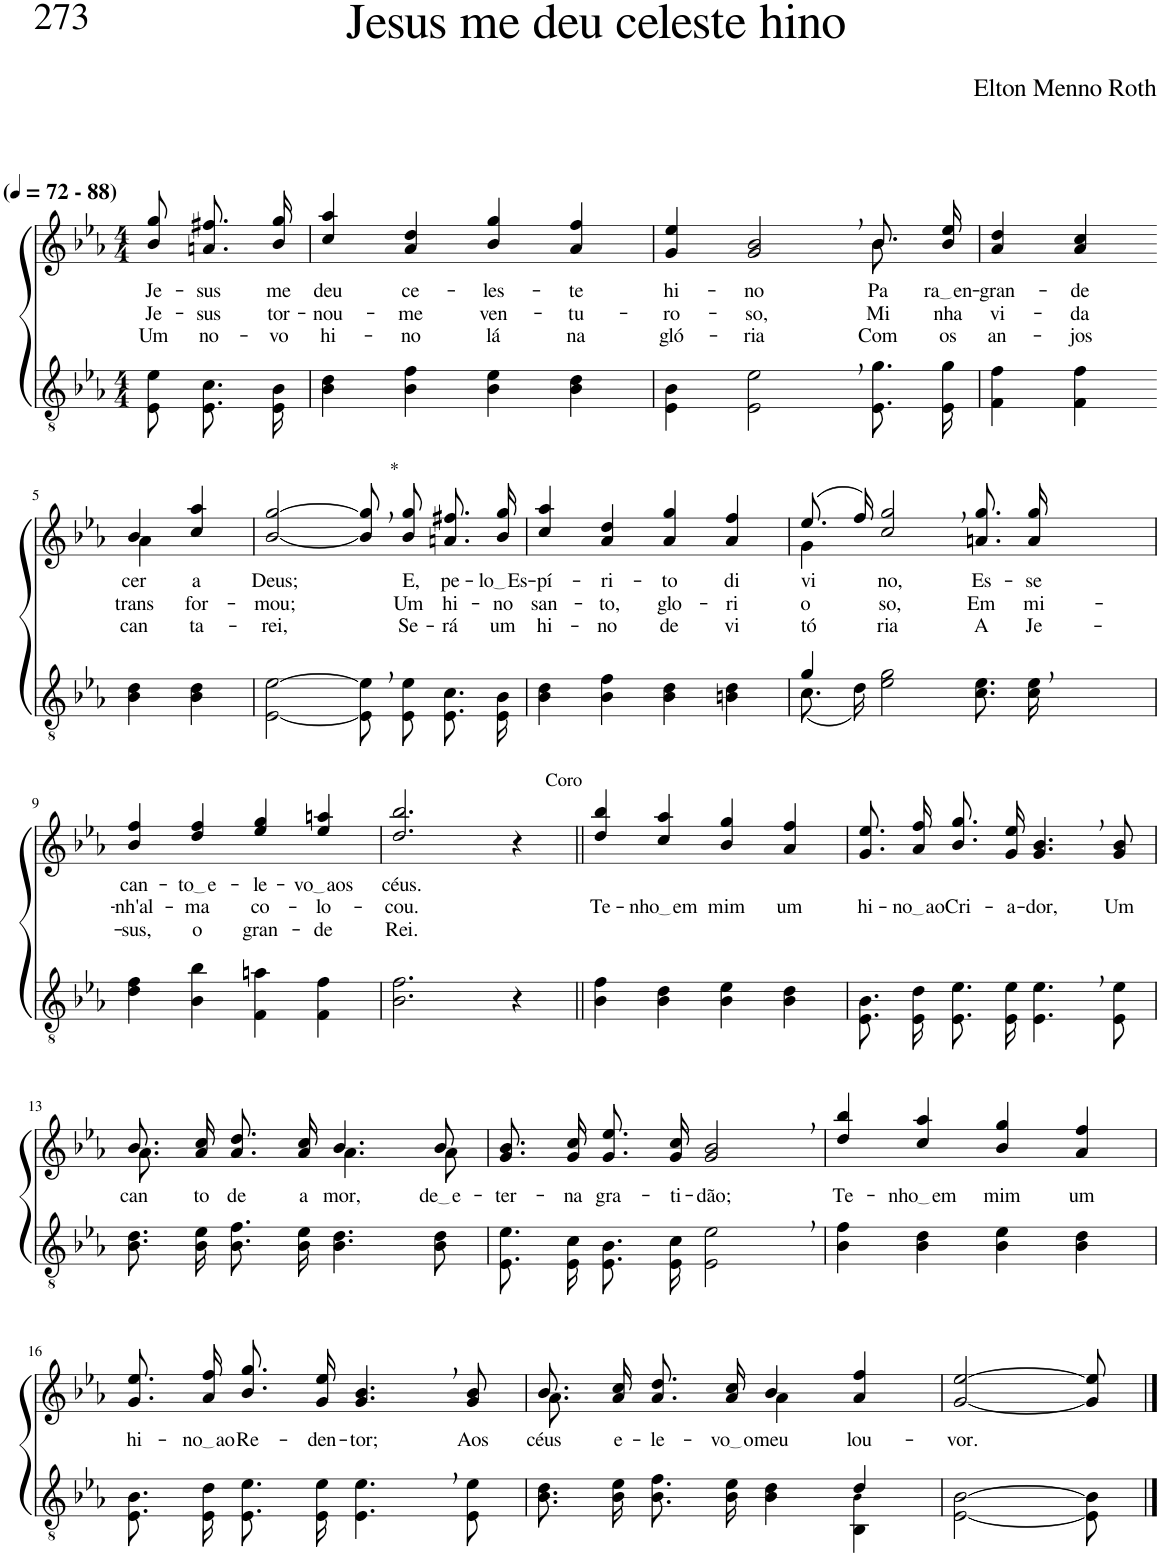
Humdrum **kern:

**kern	**kern	**text	**text	**text
*part2	*part1	*part1	*part1	*part1
*staff2	*staff1	*staff1	*staff1	*staff1
*I"Parte III e IV	*I"Parte I e II	*	*	*
*clefGv2	*clefG2	*	*	*
*Trd4c7	*Trd4c7	*	*	*
*k[b-e-a-]	*k[b-e-a-]	*	*	*
*M4/4	*M4/4	*	*	*
*MM72	*MM72	*	*	*
=1	=1	=1	=1	=1
!	!LO:TX:a:B:t=(	!	!	!
!	!LO:TX:a:B:t=- 88)	!	!	!
!	!	!LO:LY:b	!LO:LY:b	!LO:LY:b
8E-\ 8e-\	8b-/ 8gg/	Je-	Je-	Um
!	!	!LO:LY:b	!LO:LY:b	!LO:LY:b
8.E-/ 8.c/L	8.an\ 8.ff#X\L	-sus	-sus	no-
!	!	!LO:LY:b	!LO:LY:b	!LO:LY:b
16E-/ 16B-/Jk	16b-\ 16gg\Jk	me	tor-	-vo
=2	=2	=2	=2	=2
!	!	!LO:LY:b	!LO:LY:b	!LO:LY:b
4B-\ 4d\	4cc/ 4aa-/	deu	-nou-	hi-
!	!	!LO:LY:b	!LO:LY:b	!LO:LY:b
4B-\ 4f\	4a-/ 4dd/	ce-	-me	-no
!	!	!LO:LY:b	!LO:LY:b	!LO:LY:b
4B-\ 4e-\	4b-/ 4gg/	-les-	ven-	lá
!	!	!LO:LY:b	!LO:LY:b	!LO:LY:b
4B-\ 4d\	4a-/ 4ff/	-te	-tu-	na
=3	=3	=3	=3	=3
!	!	!LO:LY:b	!LO:LY:b	!LO:LY:b
*	*^	*	*	*
4E-\ 4B-\	4g/ 4ee-/	2.ryy	hi-	-ro-	gló-
!	!	!	!LO:LY:b	!LO:LY:b	!LO:LY:b
2E-\, 2e-\,	2g/, 2b-/,	.	-no	-so,	-ria
!	!	!	!LO:LY:b	!LO:LY:b	!LO:LY:b
8.E-\ 8.g\L	8.b-\L	8.b-\	Pa-	Mi-	Com
!	!	!	!LO:LY:b	!LO:LY:b	!LO:LY:b
16E-\ 16g\Jk	16b-\ 16ee-\Jk	16ryy	ra en	-nha	os
=4	=4	=4	=4	=4	=4
!	!	!	!LO:LY:b	!LO:LY:b	!LO:LY:b
*	*v	*v	*	*	*
4F\ 4f\	4a-/ 4dd/	-gran-	vi-	an-
!	!	!LO:LY:b	!LO:LY:b	!LO:LY:b
4F\ 4f\	4a-/ 4cc/	-de-	-da	-jos
!!LO:LB:g=z
=5-	=5-	=5-	=5-	=5-
*	*^	*	*	*
!	!	!	!LO:LY:b	!LO:LY:b	!LO:LY:b
4B-\ 4d\	4b-/	4a-\	-cer	trans-	can-
!	!	!	!LO:LY:b	!LO:LY:b	!LO:LY:b
4B-\ 4d\	4cc/ 4aa-/	4ryy	a	-for-	ta-
=6	=6	=6	=6	=6	=6
!	!	!	!LO:LY:b	!LO:LY:b	!LO:LY:b
*	*v	*v	*	*	*
[2E-\ [2e-\	[2b-/ [2gg/	Deus;	-mou;	-rei,
!	!LO:TX:a:t=*	!	!	!
8E-],/ 8e-],/L	8b-],\ 8gg],\L	.	.	.
!	!	!LO:LY:b	!LO:LY:b	!LO:LY:b
8E-/ 8e-/J	8b-\ 8gg\J	E,	Um	Se-
!	!	!LO:LY:b	!LO:LY:b	!LO:LY:b
8.E-/ 8.c/L	8.an\ 8.ff#X\L	pe-	hi-	-rá
!	!	!LO:LY:b	!LO:LY:b	!LO:LY:b
16E-/ 16B-/Jk	16b-\ 16gg\Jk	lo Es	-no	um
=7	=7	=7	=7	=7
!	!	!LO:LY:b	!LO:LY:b	!LO:LY:b
4B-\ 4d\	4cc/ 4aa-/	-pí-	san-	hi-
!	!	!LO:LY:b	!LO:LY:b	!LO:LY:b
4B-\ 4f\	4a-/ 4dd/	-ri-	-to,	-no
!	!	!LO:LY:b	!LO:LY:b	!LO:LY:b
4B-\ 4d\	4a-/ 4gg/	-to	glo-	de
!	!	!LO:LY:b	!LO:LY:b	!LO:LY:b
4Bn\ 4d\	4a-/ 4ff/	di-	-ri-	vi-
=8	=8	=8	=8	=8
*^	*^	*	*	*
!	!	!	!	!LO:LY:b	!LO:LY:b	!LO:LY:b
4g/	(8.c\L	(8.ee-/L	4g\	-vi-	o-	-tó-
.	16d\Jk)	16ff/Jk)	.	.	.	.
!	!	!	!	!LO:LY:b	!LO:LY:b	!LO:LY:b
2.ryy	2e-\ 2g\	2cc/, 2gg/,	2.ryy	-no,	-so,	-ria
!	!	!	!	!LO:LY:b	!LO:LY:b	!LO:LY:b
.	8.c\ 8.e-\L	8.an\ 8.gg\L	.	Es-	Em	A
!	!	!	!	!LO:LY:b	!LO:LY:b	!LO:LY:b
.	16c\ 16e-\Jk	16a\ 16gg\Jk	.	-se	mi-	Je-
*	*	*v	*v	*	*	*
!!LO:LB:g=z
=9	=9	=9	=9	=9	=9
!	!	!	!LO:LY:b	!LO:LY:b	!LO:LY:b
*v	*v	*	*	*	*
4d\ 4f\	4b-/ 4ff/	can-	-nh'al-	-sus,
!	!	!LO:LY:b	!LO:LY:b	!LO:LY:b
4B-\ 4b-\	4dd/ 4ff/	to e	-ma	o
!	!	!LO:LY:b	!LO:LY:b	!LO:LY:b
4F\ 4an\	4ee-/ 4gg/	-le-	co-	gran-
!	!	!LO:LY:b	!LO:LY:b	!LO:LY:b
4F\ 4f\	4ee-/ 4aan/	vo aos	-lo-	-de
=10	=10	=10	=10	=10
!	!	!LO:LY:b	!LO:LY:b	!LO:LY:b
2.B-\ 2.f\	2.dd/ 2.bb-/	céus.	-cou.	Rei.
!	!LO:TX:a:t=Coro	!	!	!
4r	4r	.	.	.
=11||	=11||	=11||	=11||	=11||
!	!	!	!LO:LY:b	!
4B-\ 4f\	4dd/ 4bb-/	.	Te-	.
!	!	!	!LO:LY:b	!
4B-\ 4d\	4cc/ 4aa-/	.	nho em	.
!	!	!	!LO:LY:b	!
4B-\ 4e-\	4b-/ 4gg/	.	mim	.
!	!	!	!LO:LY:b	!
4B-\ 4d\	4a-/ 4ff/	.	um	.
=12	=12	=12	=12	=12
!	!	!	!LO:LY:b	!
8.E-/ 8.B-/L	8.g\ 8.ee-\L	.	hi-	.
!	!	!	!LO:LY:b	!
16E-/ 16d/Jk	16a-\ 16ff\Jk	.	no ao	.
!	!	!	!LO:LY:b	!
8.E-/ 8.e-/L	8.b-\ 8.gg\L	.	Cri-	.
!	!	!	!LO:LY:b	!
16E-/ 16e-/Jk	16g\ 16ee-\Jk	.	-a-	.
!	!	!	!LO:LY:b	!
4.E-\, 4.e-\,	4.g/, 4.b-/,	.	-dor,	.
!	!	!	!LO:LY:b	!
8E-\ 8e-\	8g/ 8b-/	.	Um	.
!!LO:LB:g=z
=13	=13	=13	=13	=13
*	*^	*	*	*
!	!	!	!LO:LY:b	!	!
8.B-\ 8.d\L	8.b-\L	8.a-\	can-	.	.
!	!	!	!LO:LY:b	!	!
16B-\ 16e-\Jk	16a-\ 16cc\Jk	16ryy	-to	.	.
!	!	!	!LO:LY:b	!	!
*	*v	*v	*	*	*
8.B-\ 8.f\L	8.a-\ 8.dd\L	de	.	.
!	!	!LO:LY:b	!	!
16B-\ 16e-\Jk	16a-\ 16cc\Jk	a	.	.
*	*^	*	*	*
!	!	!	!LO:LY:b	!	!
4.B-\ 4.d\	4.b-/	4.a-\	mor,	.	.
!	!	!	!LO:LY:b	!	!
8B-\ 8d\	8b-/	8a-\	de e	.	.
=14	=14	=14	=14	=14	=14
!	!	!	!LO:LY:b	!	!
*	*v	*v	*	*	*
8.E-/ 8.e-/L	8.g/ 8.b-/L	-ter-	.	.
!	!	!LO:LY:b	!	!
16E-/ 16c/Jk	16g/ 16cc/Jk	-na	.	.
!	!	!LO:LY:b	!	!
8.E-/ 8.B-/L	8.g/ 8.ee-/L	gra-	.	.
!	!	!LO:LY:b	!	!
16E-/ 16c/Jk	16g/ 16cc/Jk	-ti-	.	.
!	!	!LO:LY:b	!	!
2E-\, 2e-\,	2g/, 2b-/,	-dão;	.	.
=15	=15	=15	=15	=15
!	!	!LO:LY:b	!	!
4B-\ 4f\	4dd/ 4bb-/	Te-	.	.
!	!	!LO:LY:b	!	!
4B-\ 4d\	4cc/ 4aa-/	nho em	.	.
!	!	!LO:LY:b	!	!
4B-\ 4e-\	4b-/ 4gg/	mim	.	.
!	!	!LO:LY:b	!	!
4B-\ 4d\	4a-/ 4ff/	um	.	.
!!LO:LB:g=z
=16	=16	=16	=16	=16
!	!	!LO:LY:b	!	!
8.E-/ 8.B-/L	8.g\ 8.ee-\L	hi-	.	.
!	!	!LO:LY:b	!	!
16E-/ 16d/Jk	16a-\ 16ff\Jk	no ao	.	.
!	!	!LO:LY:b	!	!
8.E-/ 8.e-/L	8.b-\ 8.gg\L	Re-	.	.
!	!	!LO:LY:b	!	!
16E-/ 16e-/Jk	16g\ 16ee-\Jk	-den-	.	.
!	!	!LO:LY:b	!	!
4.E-\, 4.e-\,	4.g/, 4.b-/,	-tor;	.	.
!	!	!LO:LY:b	!	!
8E-\ 8e-\	8g/ 8b-/	Aos	.	.
=17	=17	=17	=17	=17
*^	*^	*	*	*
!	!	!	!	!LO:LY:b	!	!
2.ryy	8.B-\ 8.d\L	8.b-\L	8.a-\	céus	.	.
!	!	!	!	!LO:LY:b	!	!
.	16B-\ 16e-\Jk	16a-\ 16cc\Jk	16ryy	e-	.	.
!	!	!	!	!LO:LY:b	!	!
*	*	*v	*v	*	*	*
.	8.B-\ 8.f\L	8.a-\ 8.dd\L	-le-	.	.
!	!	!	!LO:LY:b	!	!
.	16B-\ 16e-\Jk	16a-\ 16cc\Jk	vo o	.	.
*	*	*^	*	*	*
!	!	!	!	!LO:LY:b	!	!
.	4B-\ 4d\	4b-/	4a-\	meu	.	.
!	!	!	!	!LO:LY:b	!	!
4d/	4BB-\ 4B-!\	4a-/ 4ff/	4ryy	lou-	.	.
=18	=18	=18	=18	=18	=18	=18
!	!	!	!	!LO:LY:b	!	!
*v	*v	*	*	*	*	*
*	*v	*v	*	*	*
[2E-\ [2B-\	[2g/ [2ee-/	-vor.	.	.
8E-\] 8B-\]	8g/] 8ee-/]	.	.	.
==	==	==	==	==
*-	*-	*-	*-	*-
